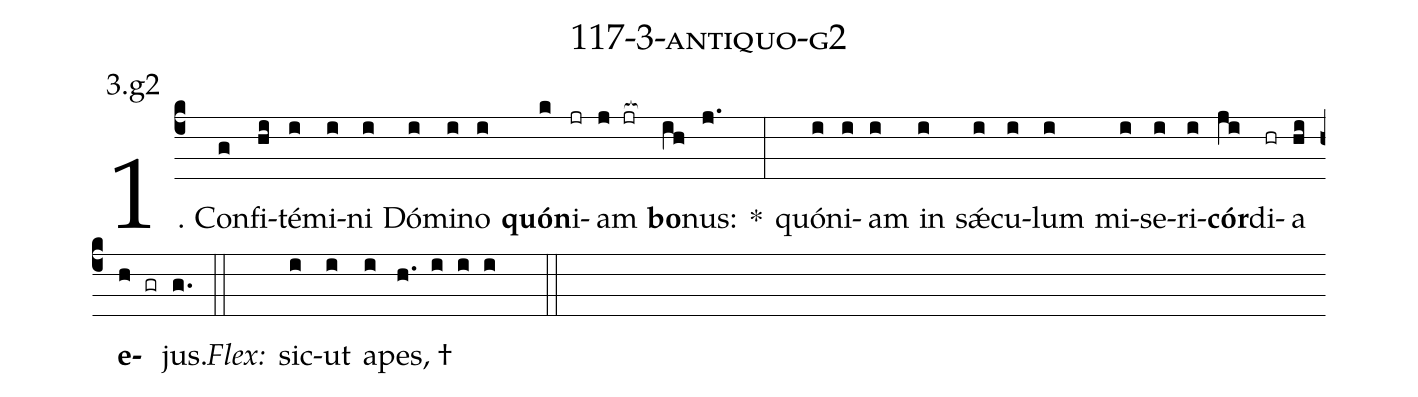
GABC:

name: 117-3-antiquo-g2;
annotation: 3.g2;
%%
(c4)1. Con(g)fi(hi)té(i)mi(i)ni(i) Dó(i)mi(i)no(i) <b>quón</b>(k)i(jr)am(j jr[ocb:1{]) <b>bo</b>(ih[ocb:0}])nus:(j.) *(:) quón(i)i(i)am(i) in(i) sǽ(i)cu(i)lum(i) mi(i)se(i)ri(i)<b>cór</b>(ji)di(hr)a(hi) <b>e</b>(h gr)jus.(g.) (::)
<i>Flex:</i>()  sic(i)ut(i) a(i)pes, †(h. i i i  ::)
